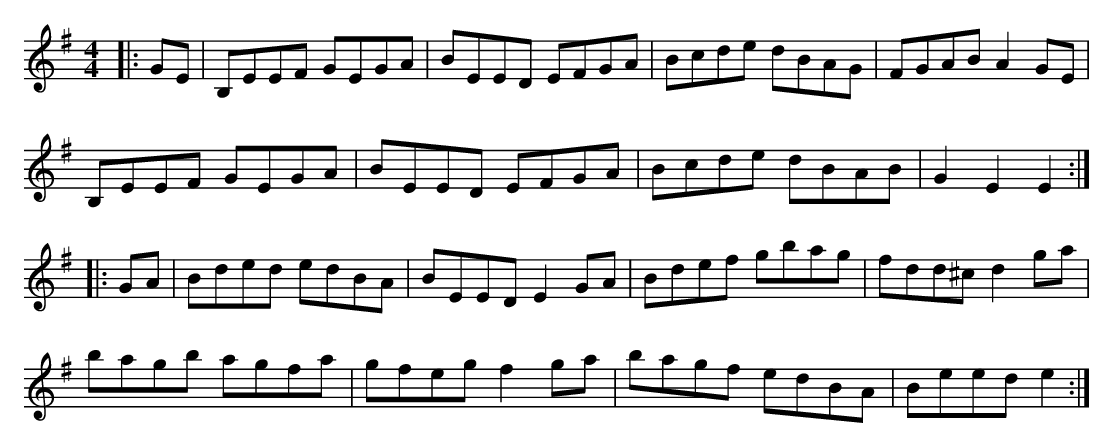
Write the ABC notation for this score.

X:1
M:4/4
K:Emin
|:GE| B,EEF GEGA|BEED EFGA|Bcde dBAG|FGAB A2GE|
B,EEF GEGA|BEED EFGA|Bcde dBAB| G2E2 E2 :|
|:GA|Bded edBA|BEED E2GA|Bdef gbag|fdd^c d2ga|
bagb agfa|gfeg f2ga|bagf edBA| Beed e2:|
